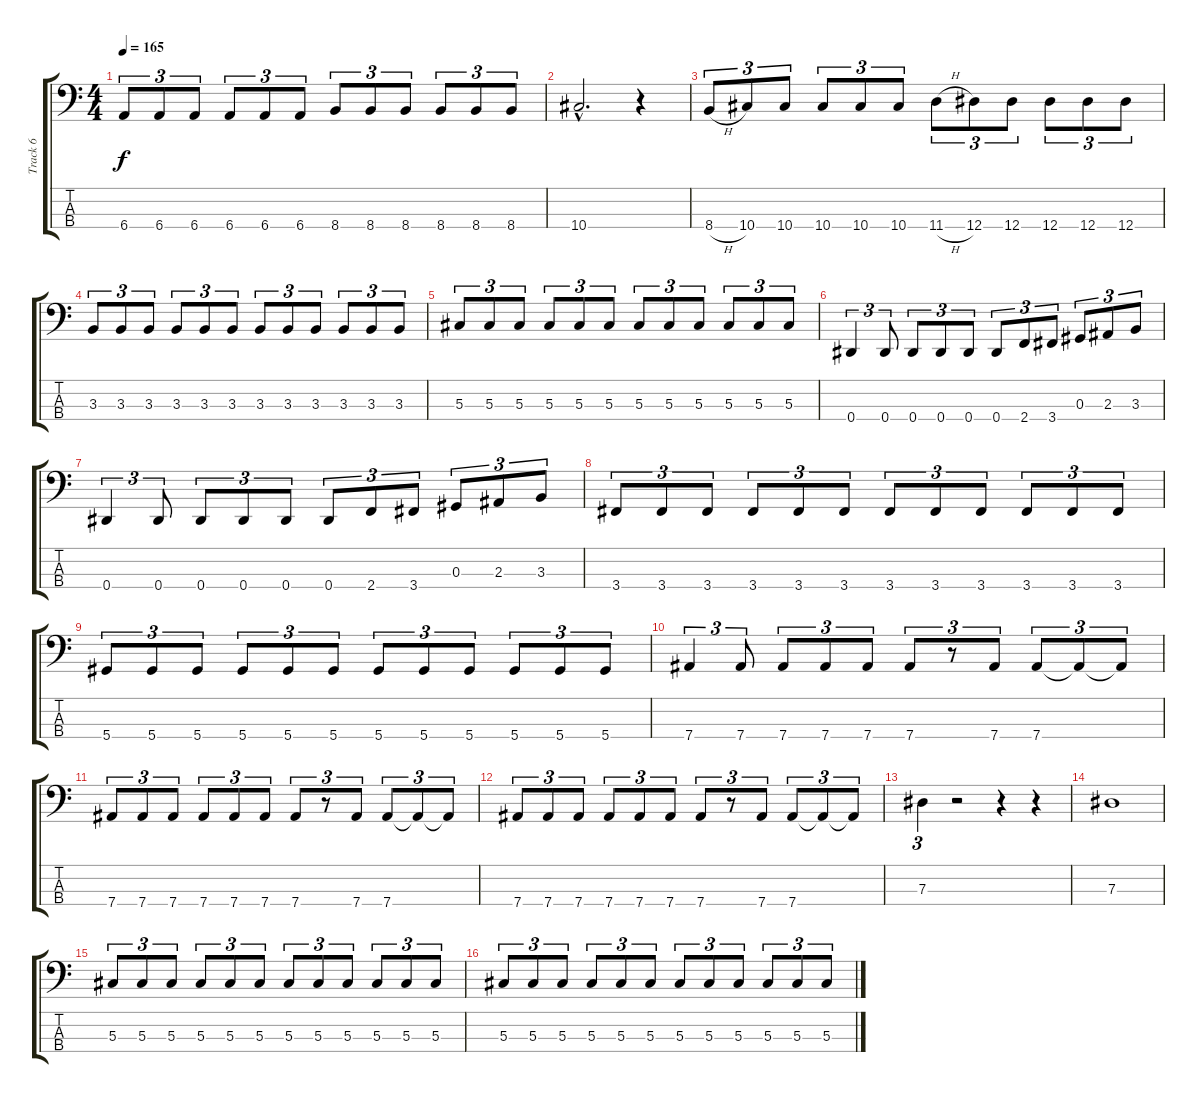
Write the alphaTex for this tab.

\track ("Track 6" "Track 6") {instrument electricbassfinger}
\staff {score tabs}
\tuning (Gb2 Db2 Ab1 Eb1) {hide}
\ts (4 4)
\tempo 165
\clef f4
\ks c
6.4.8{tu (3 2) dy f} 6.4.8{tu (3 2)} 6.4.8{tu (3 2)} 6.4.8{tu (3 2)} 6.4.8{tu (3 2)} 6.4.8{tu (3 2)} 8.4.8{tu (3 2)} 8.4.8{tu (3 2)} 8.4.8{tu (3 2)} 8.4.8{tu (3 2)} 8.4.8{tu (3 2)} 8.4.8{tu (3 2)} |
10.4{hac}.2{d} r.4 |
8.4{h}.8{tu (3 2)} 10.4.8{tu (3 2)} 10.4.8{tu (3 2)} 10.4.8{tu (3 2)} 10.4.8{tu (3 2)} 10.4.8{tu (3 2)} 11.4{h}.8{tu (3 2)} 12.4.8{tu (3 2)} 12.4.8{tu (3 2)} 12.4.8{tu (3 2)} 12.4.8{tu (3 2)} 12.4.8{tu (3 2)} |
3.3.8{tu (3 2)} 3.3.8{tu (3 2)} 3.3.8{tu (3 2)} 3.3.8{tu (3 2)} 3.3.8{tu (3 2)} 3.3.8{tu (3 2)} 3.3.8{tu (3 2)} 3.3.8{tu (3 2)} 3.3.8{tu (3 2)} 3.3.8{tu (3 2)} 3.3.8{tu (3 2)} 3.3.8{tu (3 2)} |
5.3.8{tu (3 2)} 5.3.8{tu (3 2)} 5.3.8{tu (3 2)} 5.3.8{tu (3 2)} 5.3.8{tu (3 2)} 5.3.8{tu (3 2)} 5.3.8{tu (3 2)} 5.3.8{tu (3 2)} 5.3.8{tu (3 2)} 5.3.8{tu (3 2)} 5.3.8{tu (3 2)} 5.3.8{tu (3 2)} |
0.4.4{tu (3 2)} 0.4.8{tu (3 2)} 0.4.8{tu (3 2)} 0.4.8{tu (3 2)} 0.4.8{tu (3 2)} 0.4.8{tu (3 2)} 2.4.8{tu (3 2)} 3.4.8{tu (3 2)} 0.3.8{tu (3 2)} 2.3.8{tu (3 2)} 3.3.8{tu (3 2)} |
0.4.4{tu (3 2)} 0.4.8{tu (3 2)} 0.4.8{tu (3 2)} 0.4.8{tu (3 2)} 0.4.8{tu (3 2)} 0.4.8{tu (3 2)} 2.4.8{tu (3 2)} 3.4.8{tu (3 2)} 0.3.8{tu (3 2)} 2.3.8{tu (3 2)} 3.3.8{tu (3 2)} |
3.4.8{tu (3 2)} 3.4.8{tu (3 2)} 3.4.8{tu (3 2)} 3.4.8{tu (3 2)} 3.4.8{tu (3 2)} 3.4.8{tu (3 2)} 3.4.8{tu (3 2)} 3.4.8{tu (3 2)} 3.4.8{tu (3 2)} 3.4.8{tu (3 2)} 3.4.8{tu (3 2)} 3.4.8{tu (3 2)} |
5.4.8{tu (3 2)} 5.4.8{tu (3 2)} 5.4.8{tu (3 2)} 5.4.8{tu (3 2)} 5.4.8{tu (3 2)} 5.4.8{tu (3 2)} 5.4.8{tu (3 2)} 5.4.8{tu (3 2)} 5.4.8{tu (3 2)} 5.4.8{tu (3 2)} 5.4.8{tu (3 2)} 5.4.8{tu (3 2)} |
7.4.4{tu (3 2)} 7.4.8{tu (3 2)} 7.4.8{tu (3 2)} 7.4.8{tu (3 2)} 7.4.8{tu (3 2)} 7.4.8{tu (3 2)} r.8{tu (3 2)} 7.4.8{tu (3 2)} 7.4.8{tu (3 2)} 7.4{t}.8{tu (3 2)} 7.4{t}.8{tu (3 2)} |
7.4.8{tu (3 2)} 7.4.8{tu (3 2)} 7.4.8{tu (3 2)} 7.4.8{tu (3 2)} 7.4.8{tu (3 2)} 7.4.8{tu (3 2)} 7.4.8{tu (3 2)} r.8{tu (3 2)} 7.4.8{tu (3 2)} 7.4.8{tu (3 2)} 7.4{t}.8{tu (3 2)} 7.4{t}.8{tu (3 2)} |
7.4.8{tu (3 2)} 7.4.8{tu (3 2)} 7.4.8{tu (3 2)} 7.4.8{tu (3 2)} 7.4.8{tu (3 2)} 7.4.8{tu (3 2)} 7.4.8{tu (3 2)} r.8{tu (3 2)} 7.4.8{tu (3 2)} 7.4.8{tu (3 2)} 7.4{t}.8{tu (3 2)} 7.4{t}.8{tu (3 2)} |
7.3.4{tu (3 2)} r.2 r.4{tu (3 2)} r.4{tu (3 2)} |
7.3.1 |
5.3.8{tu (3 2)} 5.3.8{tu (3 2)} 5.3.8{tu (3 2)} 5.3.8{tu (3 2)} 5.3.8{tu (3 2)} 5.3.8{tu (3 2)} 5.3.8{tu (3 2)} 5.3.8{tu (3 2)} 5.3.8{tu (3 2)} 5.3.8{tu (3 2)} 5.3.8{tu (3 2)} 5.3.8{tu (3 2)} |
5.3.8{tu (3 2)} 5.3.8{tu (3 2)} 5.3.8{tu (3 2)} 5.3.8{tu (3 2)} 5.3.8{tu (3 2)} 5.3.8{tu (3 2)} 5.3.8{tu (3 2)} 5.3.8{tu (3 2)} 5.3.8{tu (3 2)} 5.3.8{tu (3 2)} 5.3.8{tu (3 2)} 5.3.8{tu (3 2)}
